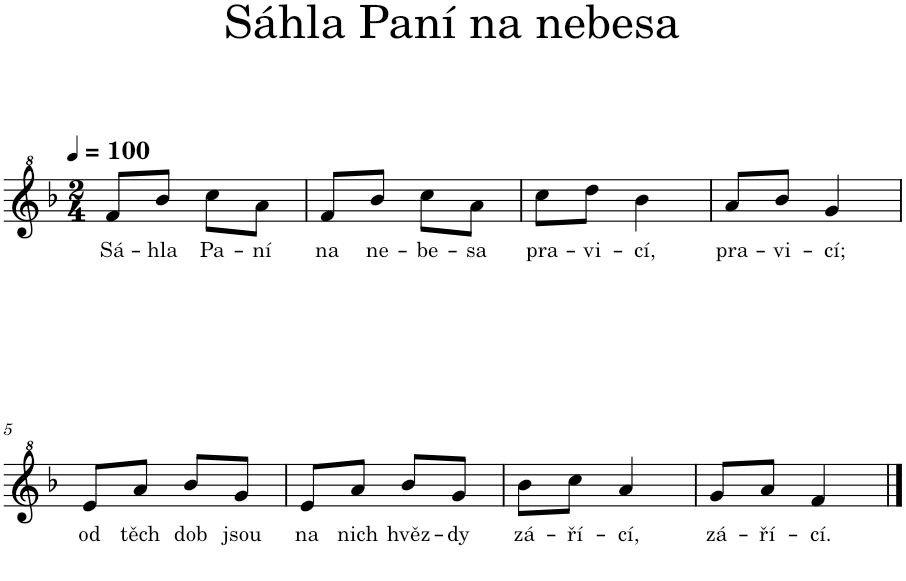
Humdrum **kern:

**kern	**text
*part1	*part1
*staff1	*staff1
*I"Zobcová flétna	*
*I'Zob.	*
*clefG^2	*
*k[b-]	*
*M2/4	*
*MM100	*
=1	=1
!	!LO:LY:b
8ff/L	Sá-
!	!LO:LY:b
8bb-/J	-hla
!	!LO:LY:b
8ccc\L	Pa-
!	!LO:LY:b
8aa\J	-ní
=2	=2
!	!LO:LY:b
8ff/L	na
!	!LO:LY:b
8bb-/J	ne-
!	!LO:LY:b
8ccc\L	-be-
!	!LO:LY:b
8aa\J	-sa
=3	=3
!	!LO:LY:b
8ccc\L	pra-
!	!LO:LY:b
8ddd\J	-vi-
!	!LO:LY:b
4bb-\	-cí,
=4	=4
!	!LO:LY:b
8aa/L	pra-
!	!LO:LY:b
8bb-/J	-vi-
!	!LO:LY:b
4gg/	-cí;
!!LO:LB:g=z
=5	=5
!	!LO:LY:b
8ee/L	od
!	!LO:LY:b
8aa/J	těch
!	!LO:LY:b
8bb-/L	dob
!	!LO:LY:b
8gg/J	jsou
=6	=6
!	!LO:LY:b
8ee/L	na
!	!LO:LY:b
8aa/J	nich
!	!LO:LY:b
8bb-/L	hvěz-
!	!LO:LY:b
8gg/J	-dy
=7	=7
!	!LO:LY:b
8bb-\L	zá-
!	!LO:LY:b
8ccc\J	-ří-
!	!LO:LY:b
4aa/	-cí,
=8	=8
!	!LO:LY:b
8gg/L	zá-
!	!LO:LY:b
8aa/J	-ří-
!	!LO:LY:b
4ff/	-cí.
==	==
*-	*-
